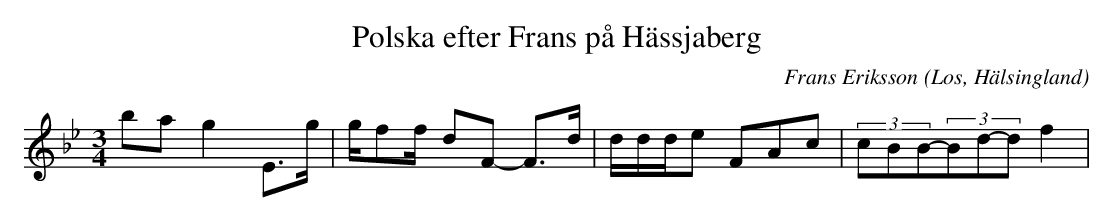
X:1
T:Polska efter Frans på Hässjaberg
O:Los, Hälsingland
M:3/4
C:Frans Eriksson
K:Bb
ba g2 E>g |g/ff/- dF- F>d|d/d/d/e FAc |(3cBB-(3Bd-d f2|
